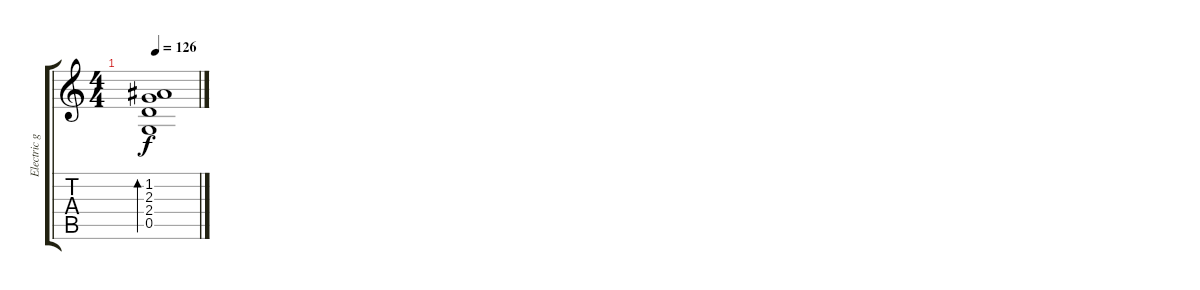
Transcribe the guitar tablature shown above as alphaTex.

\track ("Electric guitar" "Electric g") {instrument distortionguitar}
\staff {score tabs}
\tuning (D4 A3 F3 C3 G2 D2) {hide}
\ts (4 4)
\tempo 126
\clef g2
\ks c
(1.2 2.3 2.4 0.5).1{bd 60 dy f}
